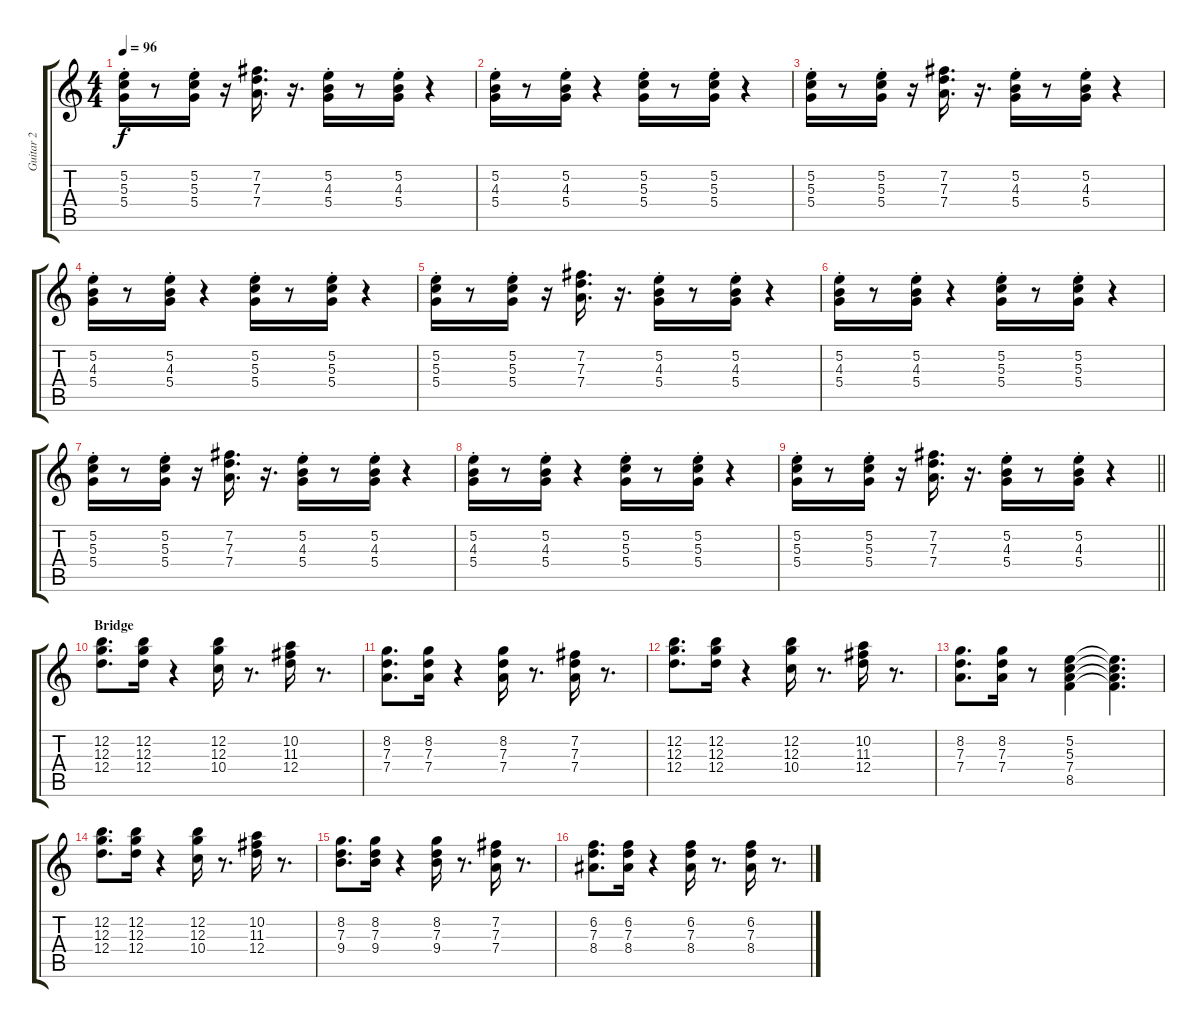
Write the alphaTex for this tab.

\track ("Guitar 2" "Guitar 2") {instrument electricguitarclean}
\staff {score tabs}
\tuning (E4 B3 G3 D3 A2 E2) {hide}
\ts (4 4)
\tempo 96
\clef g2
\ks c
(5.2{st} 5.3{st} 5.4{st}).16{dy f} r.8 (5.2{st} 5.3{st} 5.4{st}).16 r.16 (7.2 7.3 7.4).16{d} r.16{d} (5.2{st} 4.3{st} 5.4{st}).16 r.8 (5.2{st} 4.3{st} 5.4{st}).16 r.4 |
(5.2{st} 4.3{st} 5.4{st}).16 r.8 (5.2{st} 4.3{st} 5.4{st}).16 r.4 (5.2{st} 5.3{st} 5.4{st}).16 r.8 (5.2{st} 5.3{st} 5.4{st}).16 r.4 |
(5.2{st} 5.3{st} 5.4{st}).16 r.8 (5.2{st} 5.3{st} 5.4{st}).16 r.16 (7.2 7.3 7.4).16{d} r.16{d} (5.2{st} 4.3{st} 5.4{st}).16 r.8 (5.2{st} 4.3{st} 5.4{st}).16 r.4 |
(5.2{st} 4.3{st} 5.4{st}).16 r.8 (5.2{st} 4.3{st} 5.4{st}).16 r.4 (5.2{st} 5.3{st} 5.4{st}).16 r.8 (5.2{st} 5.3{st} 5.4{st}).16 r.4 |
(5.2{st} 5.3{st} 5.4{st}).16 r.8 (5.2{st} 5.3{st} 5.4{st}).16 r.16 (7.2 7.3 7.4).16{d} r.16{d} (5.2{st} 4.3{st} 5.4{st}).16 r.8 (5.2{st} 4.3{st} 5.4{st}).16 r.4 |
(5.2{st} 4.3{st} 5.4{st}).16 r.8 (5.2{st} 4.3{st} 5.4{st}).16 r.4 (5.2{st} 5.3{st} 5.4{st}).16 r.8 (5.2{st} 5.3{st} 5.4{st}).16 r.4 |
(5.2{st} 5.3{st} 5.4{st}).16 r.8 (5.2{st} 5.3{st} 5.4{st}).16 r.16 (7.2 7.3 7.4).16{d} r.16{d} (5.2{st} 4.3{st} 5.4{st}).16 r.8 (5.2{st} 4.3{st} 5.4{st}).16 r.4 |
(5.2{st} 4.3{st} 5.4{st}).16 r.8 (5.2{st} 4.3{st} 5.4{st}).16 r.4 (5.2{st} 5.3{st} 5.4{st}).16 r.8 (5.2{st} 5.3{st} 5.4{st}).16 r.4 |
\barLineRight lightlight
(5.2{st} 5.3{st} 5.4{st}).16 r.8 (5.2{st} 5.3{st} 5.4{st}).16 r.16 (7.2 7.3 7.4).16{d} r.16{d} (5.2{st} 4.3{st} 5.4{st}).16 r.8 (5.2{st} 4.3{st} 5.4{st}).16 r.4 |
\section ("" "Bridge")
(12.2 12.3 12.4).8{d} (12.2 12.3 12.4).16 r.4 (12.2 12.3 10.4).16 r.8{d} (10.2 11.3 12.4).16 r.8{d} |
(8.2 7.3 7.4).8{d} (8.2 7.3 7.4).16 r.4 (8.2 7.3 7.4).16 r.8{d} (7.2 7.3 7.4).16 r.8{d} |
(12.2 12.3 12.4).8{d} (12.2 12.3 12.4).16 r.4 (12.2 12.3 10.4).16 r.8{d} (10.2 11.3 12.4).16 r.8{d} |
(8.2 7.3 7.4).8{d} (8.2 7.3 7.4).16 r.8 (5.2 5.3 7.4 8.5).4 (5.2{t} 5.3{t} 7.4{t} 8.5{t}).4{d} |
(12.2 12.3 12.4).8{d} (12.2 12.3 12.4).16 r.4 (12.2 12.3 10.4).16 r.8{d} (10.2 11.3 12.4).16 r.8{d} |
(8.2 7.3 9.4).8{d} (8.2 7.3 9.4).16 r.4 (8.2 7.3 9.4).16 r.8{d} (7.2 7.3 7.4).16 r.8{d} |
(6.2 7.3 8.4).8{d} (6.2 7.3 8.4).16 r.4 (6.2 7.3 8.4).16 r.8{d} (6.2 7.3 8.4).16 r.8{d}
